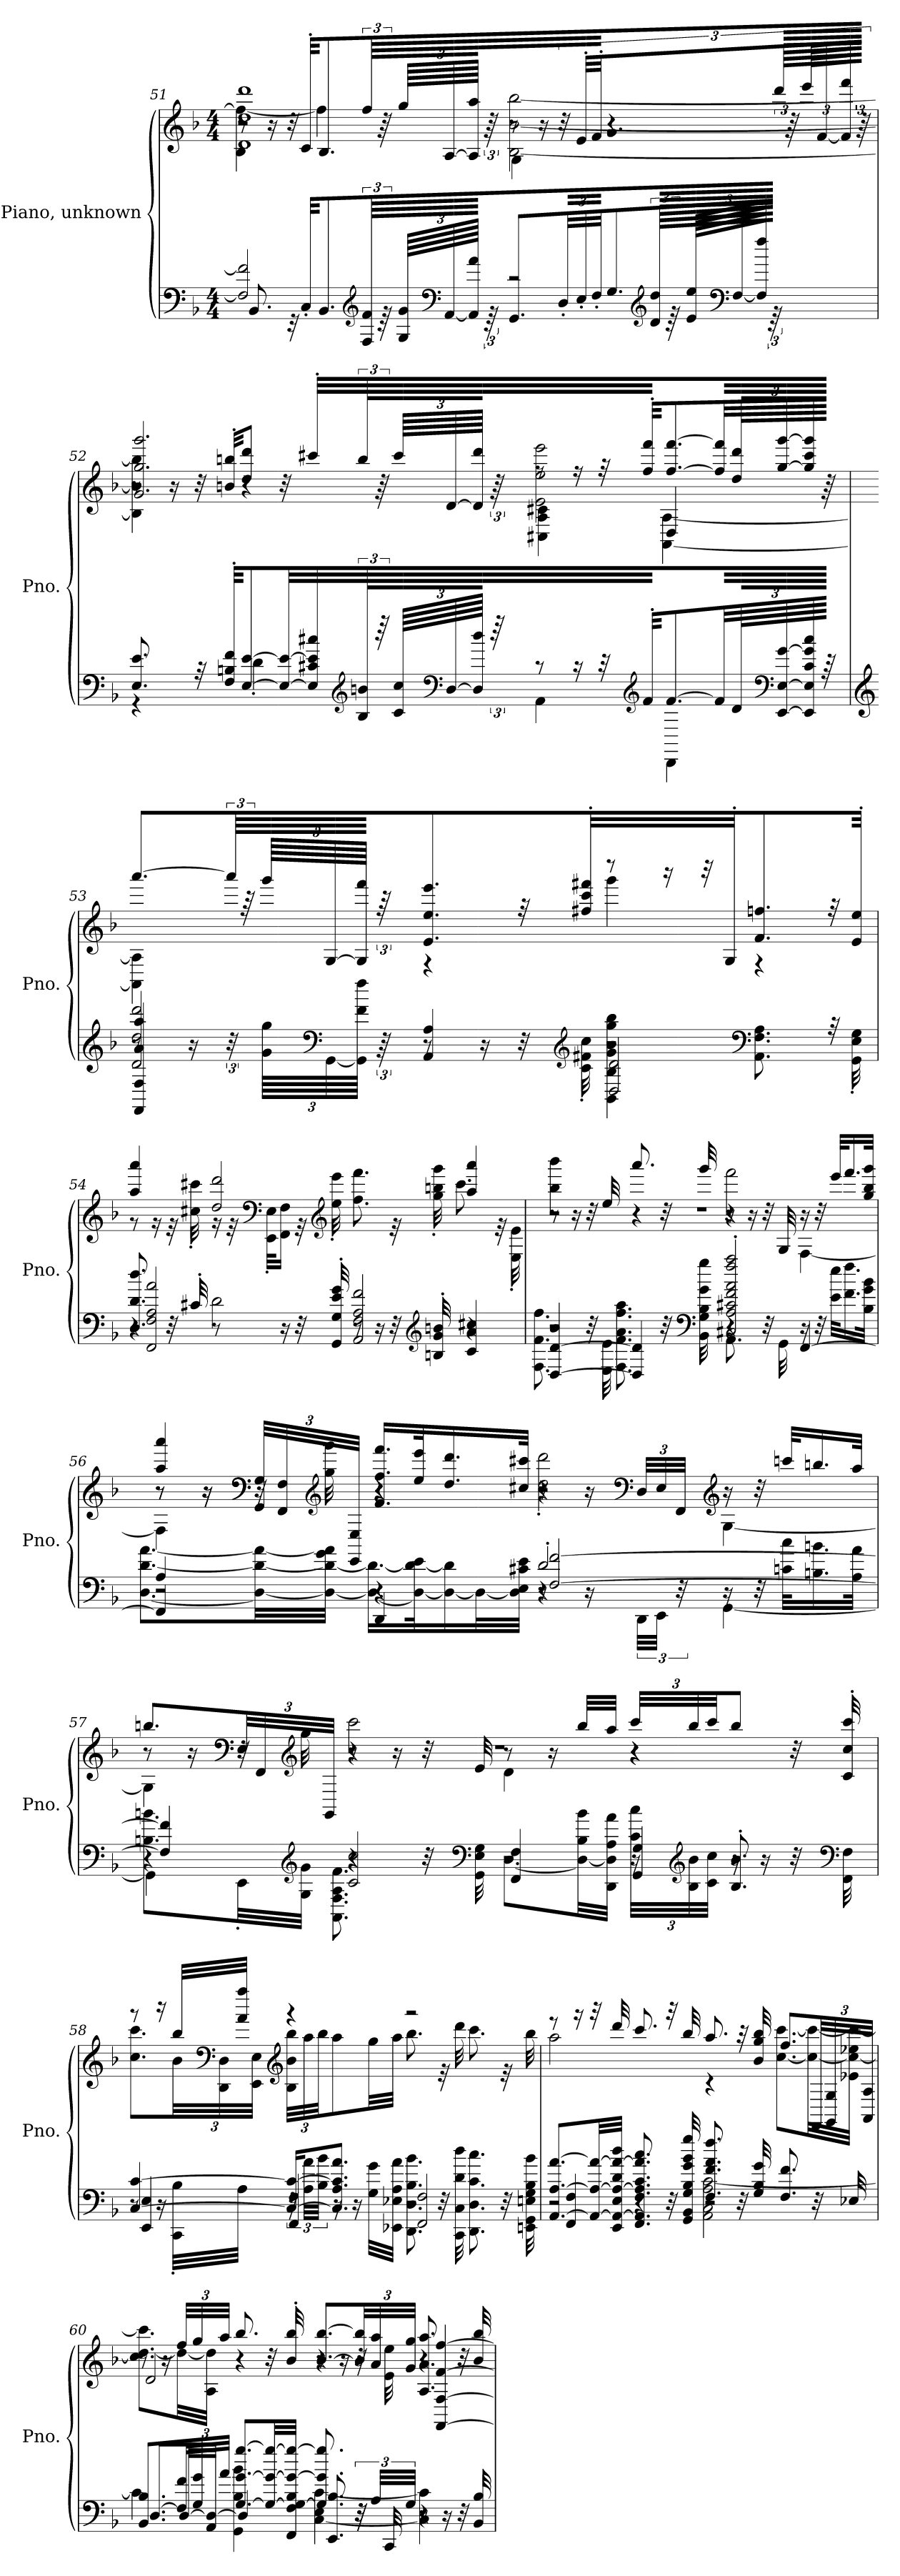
**kern	**kern
*part1	*part1
*staff2	*staff1
*I"Piano, unknown	*
*I'Pno.	*
!!LO:LB:g=z
*clefF4	*clefG2
*k[b-]	*k[b-]
*M4/4	*M4/4
=51	=51
*^	*^
*	*	*	*^
*	*	*	*	*^
2F/] 2f/]	8.BB-/	8r	2r	1d 1dd 1ddd	4B-\ 4ff\_
.	.	16r	.	.	.
.	32r	32r	.	.	.
.	32C'/KKL	32c'/KKL	.	.	.
.	8.BB-/	8.B-/	.	.	4ff\]
*clefG2	*	*	*	*	*
.	96F/ 96f/Jkkk	96ff/Jkkk	.	.	.
.	96r	96r	.	.	.
.	96G/ 96g/LLLL	96gg/LLLL	.	.	.
*clefF4	*	*	*	*	*
.	[96AA/	[96A/	.	.	.
.	96AA/] 96a/JJJJ	96A/] 96aa/JJJJ	.	.	.
.	96r	96r	.	.	.
2r	8.GG/L	8r	[2B-\ [2b-\ [2bb-\	.	4G\
.	.	16r	.	.	.
*	*Xbrackettup	*	*	*	*
.	48D'/LL	48r	.	.	.
.	48E'/	48e'/LLL	.	.	.
.	48F'/JJ	48f'/JJ	.	.	.
.	8.G/	8.g/	.	.	4r
*clefG2	*	*	*	*	*
*	*brackettup	*	*	*	*
.	96d/ 96dd/Jkkk	96ddd/Jkkk	.	.	.
.	96r	96r	.	.	.
.	96e/ 96ee/LLLL	96eee/LLLL	.	.	.
*clefF4	*	*	*	*	*
.	[96F/	[96f/	.	.	.
.	96F/] 96ff/JJJJ	96f/] 96fff/JJJJ	.	.	.
.	96r	96r	.	.	.
!!LO:LB:g=z	!!	!!	!!
=52	=52	=52	=52	=52	=52
8.E/ 8.e/	4r	8r	4B-\] 4b-\] 4bb-\]	2.g/ 2.gg/ 2.ggg/	2r
.	.	16r	.	.	.
32r	.	32r	.	.	.
32F/' 32Bn/' 32f/'KKL	.	32bn/' 32bbn/'KKL	.	.	.
[8E/ [8e/	4d'\	8dd/ 8ddd/J	4r	.	.
32E/_ 32e/_LL	.	32r	.	.	.
32E/] 32c#X/ 32e/] 32cc#X/	.	32ccc#X'/LLL	.	.	.
*clefG2	*	*	*	*	*
96B/ 96bn/JJJk	.	96bb/JJJk	.	.	.
96r	.	96r	.	.	.
96c#/ 96cc#/LLLL	.	96ccc#/LLLL	.	.	.
*clefF4	*	*	*	*	*
[96D/	.	[96d/	.	.	.
96D/] 96dd/JJJJ	.	96d/] 96ddd/JJJJ	.	.	.
96r	.	96r	.	.	.
8r	4AA\	8r	2e\ 2ee\ 2eee\	.	4C#X\ 4A\ 4c#X\
16r	.	16r	.	.	.
32r	.	32r	.	.	.
*clefG2	*	*	*	*	*
32f'/KKL	.	32ff/' 32fff/'KKL	.	.	.
[8.f/	4DD\	[8.ff/ [8.fff/	.	4D/	[4AA\ [4A\
*Xbrackettup	*	*Xbrackettup	*	*	*
48f/LL]	.	48ff/] 48fff/]LL	.	.	.
96d/L	.	96dd/ 96ddd/L	.	.	.
*clefF4	*	*	*	*	*
*brackettup	*	*brackettup	*	*	*
[96EE/ [96E/ [96g/	.	[96gg/ [96ggg/	.	.	.
96EE/] 96E/] 96c#/ 96g/] 96cc#/JJJJ	.	96gg/] 96ccc#/ 96ggg/]JJJJ	.	.	.
96r	.	96r	.	.	.
*v	*v	*	*	*	*
*	*v	*v	*v	*v
!!LO:LB:g=z
=53	=53
*clefG2	*
*^	*^
*	*^	*	*
2d/ 2dd/ 2ddd/	8r	4FF/ 4F/ 4a/ 4aa/	[8.aaa/L	4AA\] 4A\]
.	16r	.	.	.
.	48r	.	96aaa/Jkkk]	.
.	.	.	96r	.
.	96g\ 96gg\LLLL	.	96ggg/LLLL	.
*clefF4	*	*	*	*
.	[96GG\	.	[96G/	.
.	96GG\] 96f\ 96ff\JJJJ	.	96G/] 96fff/JJJJ	.
.	96r	.	96r	.
.	8r	4AA/ 4A/	8.e/ 8.ee/ 8.eee/	4r
.	16r	.	.	.
.	32r	.	32r	.
*clefG2	*	*	*	*
.	32c\' 32f#X\' 32cc\'	.	32ff#X/' 32ccc/' 32fff#X/'	.
2r	4BB-\ 4B-\ 4g\ 4b-\ 4gg\ 4bb-\	2D/ 2d/	8r	4ggg\
.	.	.	16r	.
.	.	.	32r	.
.	.	.	32G'/	.
*clefF4	*	*	*	*
.	8.AA\ 8.F\ 8.A\	.	8.f/ 8.ffn/	4r
.	32r	.	32r	.
.	32GG\' 32E\' 32G\'	.	32e/' 32ee/'	.
!!LO:LB:g=z	!!
=54	=54	=54	=54	=54
8.D/ 8.d/ 8.dd/	4r	2FF/ 2F/ 2A/ 2a/	4aa/ 4aaa/	8r
.	.	.	.	16r
32r	.	.	.	32r
32c#X'/	.	.	.	32cc#X\' 32ccc#X\'
8r	2d\	.	2dd/ 2ddd/	16r
.	.	.	.	32r
*	*	*	*clefF4	*
.	.	.	.	32EE\' 32E\'KLL
16r	.	.	.	16FF\ 16F\JJ
32r	.	.	.	32r
*	*	*	*clefG2	*
32GG/' 32G/' 32e/' 32g/'	.	.	.	32ee\' 32eee\'
8r	.	2AA/ 2F/ 2A/ 2f/	.	8.ff\ 8.fff\
16r	.	.	.	.
32r	.	.	.	32r
*clefG2	*	*	*	*
32Bn/' 32g/' 32bn/'	.	.	.	32gg\' 32bbn\' 32ggg\'
4c#/ 4a/ 4cc#X/	4r	.	4aa/ 4aaa/	8.ccc#\
.	.	.	.	32r
.	.	.	.	32E\' 32e\'
!!LO:PB:g=z
=55	=55	=55	=55	=55
*	*	*	*^	*^
[4D/ [4d/ 4b-/	8.F\ 8.f\ 8.ff\	2r	1r	4bb-\ 4bbb-\	8r	2r
.	.	.	.	.	16r	.
.	32r	.	.	.	32r	.
.	32E\ 32e\	.	.	.	32ee/	.
4D/] 4d/]	8.F\ 8.f\ 8.a\ 8.ff\ 8.aa\	.	.	4r	8.aaa/	.
.	32r	.	.	.	32r	.
*clefF4	*	*	*	*	*	*
.	32BB-\ 32G\ 32B-\ 32g\ 32gg\	.	.	.	32ggg/	.
2C#X/' 2A/' 2c#X/' 2f/' 2a/' 2ff/' 2aa/'	8.AA\	4r	.	2fff'\	8r	4r
.	.	.	.	.	16r	.
.	32r	.	.	.	32r	.
.	32GG\	.	.	.	32G/	.
.	16r	[4FF/	.	.	16r	[4F\
.	32r	.	.	.	32r	.
.	32e\ 32ee\KLL	.	.	.	32eee/KLL	.
.	16.f\ 16.ff\	.	.	.	16.fff/	.
.	32B-\ 32g\ 32b-\JJk	.	.	.	32gg/ 32bb-/ 32ggg/JJk	.
!!LO:LB:g=z	!!	!!	!!
=56	=56	=56	=56	=56	=56	=56
*	*	*^	*	*	*	*
4A/	[8.D\ [8.d\ [8.a\L	4FF/]	2r	4aa/ 4aaa/	8r	8r	4F\]
.	.	.	.	.	16r	16r	.
*	*	*	*	*clefF4	*	*	*
*	*	*	*	*	*	*Xbrackettup	*
.	32D\_ 32d\_ 32a\_LL	.	.	.	32r	48GG/ 48G/LLL	.
.	.	.	.	.	.	48FF/ 48F/	.
*	*	*	*	*clefG2	*	*	*
.	32D\_ 32d\_ 32g\ 32a\]JJJ	.	.	.	32gg\ 32ggg\	.	.
.	.	.	.	.	.	48EE/ 48E/JJJ	.
4DD/	16.D\_ 16.d\_LL	4r	.	4r	4r	16.f/ 16.ff/ 16.fff/LL	4r
.	32D\_ 32d\_ 32e\K	.	.	.	.	32ee/ 32eee/K	.
.	16D\_ 16d\]	.	.	.	.	16.dd/ 16.ddd/	.
.	32D\L_	.	.	.	.	.	.
.	32D\] 32E\ 32c#X\ 32e\JJJ	.	.	.	.	32cc#X/ 32ccc#X/JJk	.
2d'/	8r	[2F/ [2f/	4r	2r	2dd\' 2ddd\'	8r	4r
.	16r	.	.	.	.	16r	.
*	*	*	*	*clefF4	*	*	*
.	48DD\LLL	.	.	.	.	48D/LLL	.
.	48EE\JJJ	.	.	.	.	48E/	.
.	48r	.	.	.	.	48FF/JJJ	.
*	*	*	*	*clefG2	*	*	*
.	16r	.	[4GG\	.	.	16r	[4G\
.	32r	.	.	.	.	32r	.
.	32cn\ 32cc\KLL	.	.	.	.	32cccn/KLL	.
.	16.Bn\ 16.bn\	.	.	.	.	16.bbn/	.
.	32A\ 32a\JJk	.	.	.	.	32aa/JJk	.
!!LO:LB:g=z	!!	!!	!!
=57	=57	=57	=57	=57	=57	=57	=57
4r	8.Bn\ 8.bn\L	4F/] 4f/]	4GG\]	1r	8r	8.bbn/L	4G\]
.	.	.	.	.	16r	.	.
*	*	*	*	*clefF4	*	*	*
.	32EE'\LL	.	.	.	32r	48E/LL	.
.	.	.	.	.	.	48FF/	.
*clefG2	*	*	*	*clefG2	*	*	*
.	32G\ 32g\JJJ	.	.	.	32gg\	.	.
.	.	.	.	.	.	48GG/JJJ	.
2c/ 2cc/	8.AA\ 8.F\ 8.A\ 8.f\	4r	4r	.	2ccc\	8r	4r
.	.	.	.	.	.	16r	.
.	32r	.	.	.	.	32r	.
*clefF4	*	*	*	*	*	*	*
.	32GG\ 32E\ 32G\	.	.	.	.	32e/	.
.	[8.D\L	4FF/ 4F/	2r	.	.	8r	4d\
.	.	.	.	.	.	16r	.
.	32D\_ 32B\ 32b\LL	.	.	.	.	32bb/LLL	.
.	32DD\ 32D\] 32A\ 32a\JJJ	.	.	.	.	32aa/JJJ	.
*	*Xbrackettup	*	*	*	*	*	*
16r	48c\ 48cc\LLL	4GG/ 4G/	.	.	4r	48ccc/LLL	4r
*clefG2	*	*	*	*	*	*	*
.	48B\ 48b\	.	.	.	.	48bb/	.
.	48c\ 48cc\JJJ	.	.	.	.	48ccc/JJ	.
8.B/' 8.b/'	16r	.	.	.	.	8bb/J	.
.	16r	.	.	.	.	.	.
.	32r	.	.	.	.	32r	.
*clefF4	*	*	*	*	*	*	*
.	32FF\ 32F\	.	.	.	.	32c/' 32cc/' 32ccc/'	.
*	*	*v	*v	*	*	*	*
*	*	*	*	*v	*v	*v
!!LO:LB:g=z
=58	=58	=58	=58	=58
[4C/ [4c/	8r	4EE/ 4E/	8r	8.cc\ 8.ccc\L
.	16r	.	16r	.
.	32CC\' 32B-\'LLL	.	32bb-/LLL	48b-\LL
*	*	*	*clefF4	*
.	.	.	.	48DD\ 48D\
.	32A\JJJ	.	32a/ 32aa/JJJ	.
.	.	.	.	48EE\ 48E\JJJ
*	*	*	*clefG2	*
*	*brackettup	*	*	*
16C/_ 16c/_KL	48r	4FF/ 4F/	4r	48B-\ 48b-\ 48bb-\LLL
.	48A\ 48a\LLL	.	.	48aa\
.	48B-\ 48b-\JJJ	.	.	48bb-\JJ
8.C/] 8.A/ 8.c/] 8.a/J	16r	.	.	8aa\
.	16r	.	.	.
.	32G\ 32g\LLL	.	.	32gg\LL
.	32EE-X\ 32E-X\ 32A\ 32a\JJJ	.	.	32aa\JJJ
2r	8.DD\ 8.D\ 8.B-\ 8.b-\	2FF/ 2F/	2r	8.bb-\
.	32r	.	.	32r
.	32CC\ 32C\ 32d\ 32dd\	.	.	32ddd\
.	8.DD\ 8.D\ 8.c\ 8.cc\	.	.	8.ccc\
.	32r	.	.	32r
.	32EEn\ 32GG\ 32En\ 32G\ 32B-\ 32b-\	.	.	32bb-\
!!LO:LB:g=z	!!
=59	=59	=59	=59	=59
[8.AA/ [8.A/ [8.a/L	2r	4FF/ 4F/	8r	2aa\
.	.	.	16r	.
32AA/_ 32A/_ 32a/_LL	.	.	32r	.
32EE/ 32AA/_ 32E/ 32A/_ 32d/ 32a/_ 32dd/JJJ	.	.	32ddd/	.
8.FF/ 8.AA/] 8.F/ 8.A/] 8.c/ 8.a/] 8.cc/	.	4r	8.ccc/	.
32r	.	.	32r	.
32GG/ 32BB-/ 32G/ 32B-/ 32g/ 32b-/ 32gg/	.	.	32bb-/	.
8.F/ 8.f/ 8.a/ 8.ff/	2AA\ 2C\ 2A\ [2c\	2r	8.aa/	4r
32r	.	.	32r	.
32G/ 32B-/ 32g/	.	.	32b-/ 32gg/ 32bb-/	.
8.F/ 8.f/	.	.	8.ff/L	[8.cc\ [8.ccc\L
32r	.	.	48FF/LL	32cc\_ 32ccc\_LL
.	.	.	48GG/ 48G/	.
32E-X/	.	.	.	32e-X\ 32cc\_ 32ee-X\ 32ccc\_JJJ
.	.	.	48AA/ 48A/JJJ	.
!!LO:LB:g=z
=60	=60	=60	=60	=60
*	*	*	*	*^
8.BB-/ 8.B-/L	4c\]	[8.D/L	8r	8.cc\] [8.dd\ 8.ccc\]L	2d/
.	.	.	16r	.	.
*Xbrackettup	*	*	*	*	*
48F/ 48f/LL	.	32D/LL_	48ff/LLL	32dd\LL_	.
48G/ 48g/	.	.	48gg/	.	.
.	.	32AA/ 32D/_JJJ	.	32A\ 32dd\]JJJ	.
48a/JJJ	.	.	48aa/JJJ	.	.
[8.G/ [8.g/ [8.gg/L	4GG\ 4B-\ 4b-\	4D/]	8.bb-/	4r	.
32G/_ 32g/_ 32gg/_LL	.	.	32r	.	.
32FF/ 32F/ 32G/_ 32B-/ 32g/_ 32gg/_JJJ	.	.	32b-/' 32bb-/'	.	.
8.G/] 8.g/] 8.gg/]	[4C\ 4E\ [4c\	8.EE/ 8.B-/	[8.b-/ [8.bb-/L	8r	4r
.	.	.	.	16r	.
*brackettup	*	*	*	*	*
48r	.	32r	48b-/] 48bb-/]LL	32r	.
48A/LLL	.	.	48a/ 48aa/	.	.
.	.	32CC/	.	32e\ 32ee\	.
48G/JJJ	.	.	48g/ 48gg/JJJ	.	.
8r	4C\] 4c\]	4r	8.A/ 8.a/ 8.aa/	4r	[4FF/ [4F/ [4f/ [4ff/
16r	.	.	.	.	.
32r	.	.	32r	.	.
32BB-/ 32B-/	.	.	32b-/ 32bb-/	.	.
*v	*v	*v	*	*	*
*	*v	*v	*v
=	=
*-	*-
